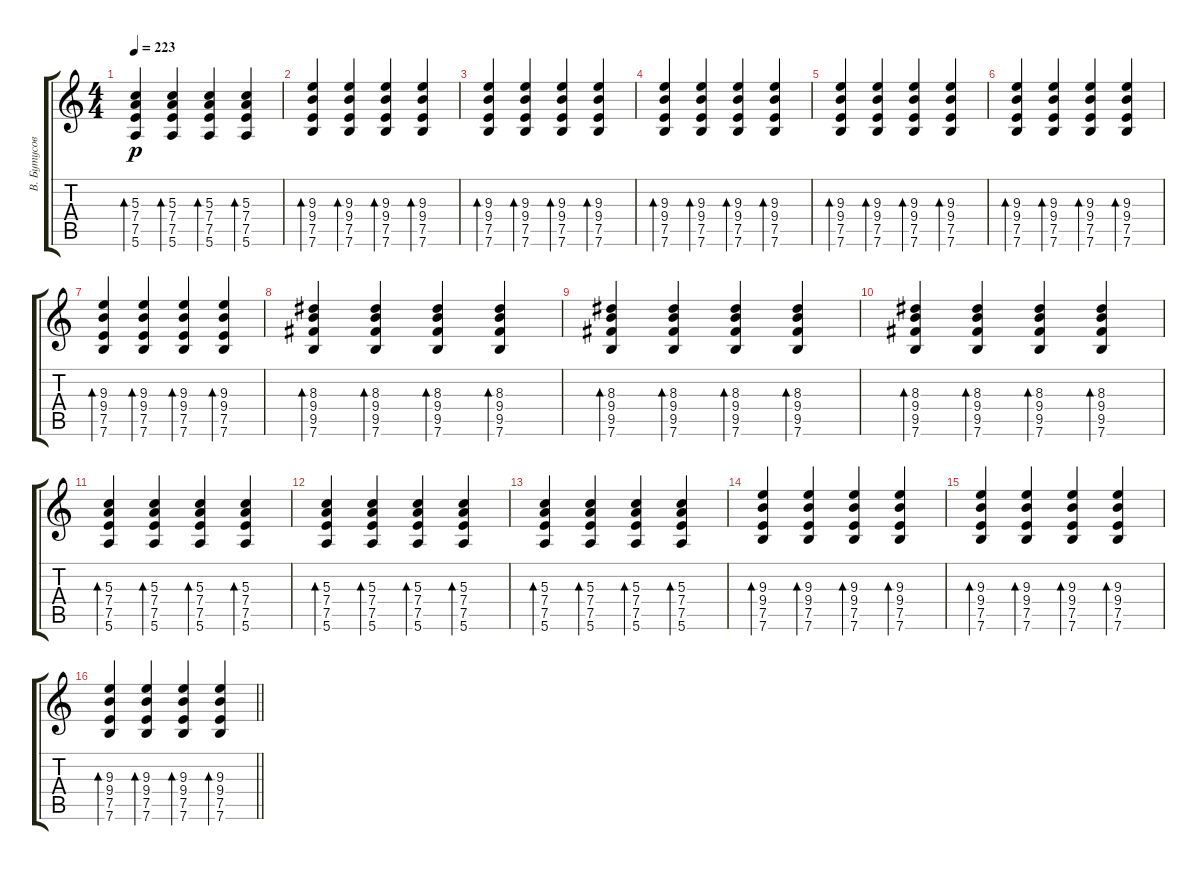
\track ("В. Бутусов (ритм)" "В. Бутусов") {instrument electricguitarclean}
\staff {score tabs}
\tuning (E4 B3 G3 D3 A2 E2) {hide}
\ts (4 4)
\tempo 223
\clef g2
\ks c
(5.3 7.4 7.5 5.6).4{bd 60 dy p} (5.3 7.4 7.5 5.6).4{bd 60} (5.3 7.4 7.5 5.6).4{bd 60} (5.3 7.4 7.5 5.6).4{bd 60} |
(9.3 9.4 7.5 7.6).4{bd 60} (9.3 9.4 7.5 7.6).4{bd 60} (9.3 9.4 7.5 7.6).4{bd 60} (9.3 9.4 7.5 7.6).4{bd 60} |
(9.3 9.4 7.5 7.6).4{bd 60} (9.3 9.4 7.5 7.6).4{bd 60} (9.3 9.4 7.5 7.6).4{bd 60} (9.3 9.4 7.5 7.6).4{bd 60} |
(9.3 9.4 7.5 7.6).4{bd 60} (9.3 9.4 7.5 7.6).4{bd 60} (9.3 9.4 7.5 7.6).4{bd 60} (9.3 9.4 7.5 7.6).4{bd 60} |
(9.3 9.4 7.5 7.6).4{bd 60} (9.3 9.4 7.5 7.6).4{bd 60} (9.3 9.4 7.5 7.6).4{bd 60} (9.3 9.4 7.5 7.6).4{bd 60} |
(9.3 9.4 7.5 7.6).4{bd 60} (9.3 9.4 7.5 7.6).4{bd 60} (9.3 9.4 7.5 7.6).4{bd 60} (9.3 9.4 7.5 7.6).4{bd 60} |
(9.3 9.4 7.5 7.6).4{bd 60} (9.3 9.4 7.5 7.6).4{bd 60} (9.3 9.4 7.5 7.6).4{bd 60} (9.3 9.4 7.5 7.6).4{bd 60} |
(8.3 9.4 9.5 7.6).4{bd 60} (8.3 9.4 9.5 7.6).4{bd 60} (8.3 9.4 9.5 7.6).4{bd 60} (8.3 9.4 9.5 7.6).4{bd 60} |
(8.3 9.4 9.5 7.6).4{bd 60} (8.3 9.4 9.5 7.6).4{bd 60} (8.3 9.4 9.5 7.6).4{bd 60} (8.3 9.4 9.5 7.6).4{bd 60} |
(8.3 9.4 9.5 7.6).4{bd 60} (8.3 9.4 9.5 7.6).4{bd 60} (8.3 9.4 9.5 7.6).4{bd 60} (8.3 9.4 9.5 7.6).4{bd 60} |
(5.3 7.4 7.5 5.6).4{bd 60} (5.3 7.4 7.5 5.6).4{bd 60} (5.3 7.4 7.5 5.6).4{bd 60} (5.3 7.4 7.5 5.6).4{bd 60} |
(5.3 7.4 7.5 5.6).4{bd 60} (5.3 7.4 7.5 5.6).4{bd 60} (5.3 7.4 7.5 5.6).4{bd 60} (5.3 7.4 7.5 5.6).4{bd 60} |
(5.3 7.4 7.5 5.6).4{bd 60} (5.3 7.4 7.5 5.6).4{bd 60} (5.3 7.4 7.5 5.6).4{bd 60} (5.3 7.4 7.5 5.6).4{bd 60} |
(9.3 9.4 7.5 7.6).4{bd 60} (9.3 9.4 7.5 7.6).4{bd 60} (9.3 9.4 7.5 7.6).4{bd 60} (9.3 9.4 7.5 7.6).4{bd 60} |
(9.3 9.4 7.5 7.6).4{bd 60} (9.3 9.4 7.5 7.6).4{bd 60} (9.3 9.4 7.5 7.6).4{bd 60} (9.3 9.4 7.5 7.6).4{bd 60} |
\barLineRight lightlight
(9.3 9.4 7.5 7.6).4{bd 60} (9.3 9.4 7.5 7.6).4{bd 60} (9.3 9.4 7.5 7.6).4{bd 60} (9.3 9.4 7.5 7.6).4{bd 60}
